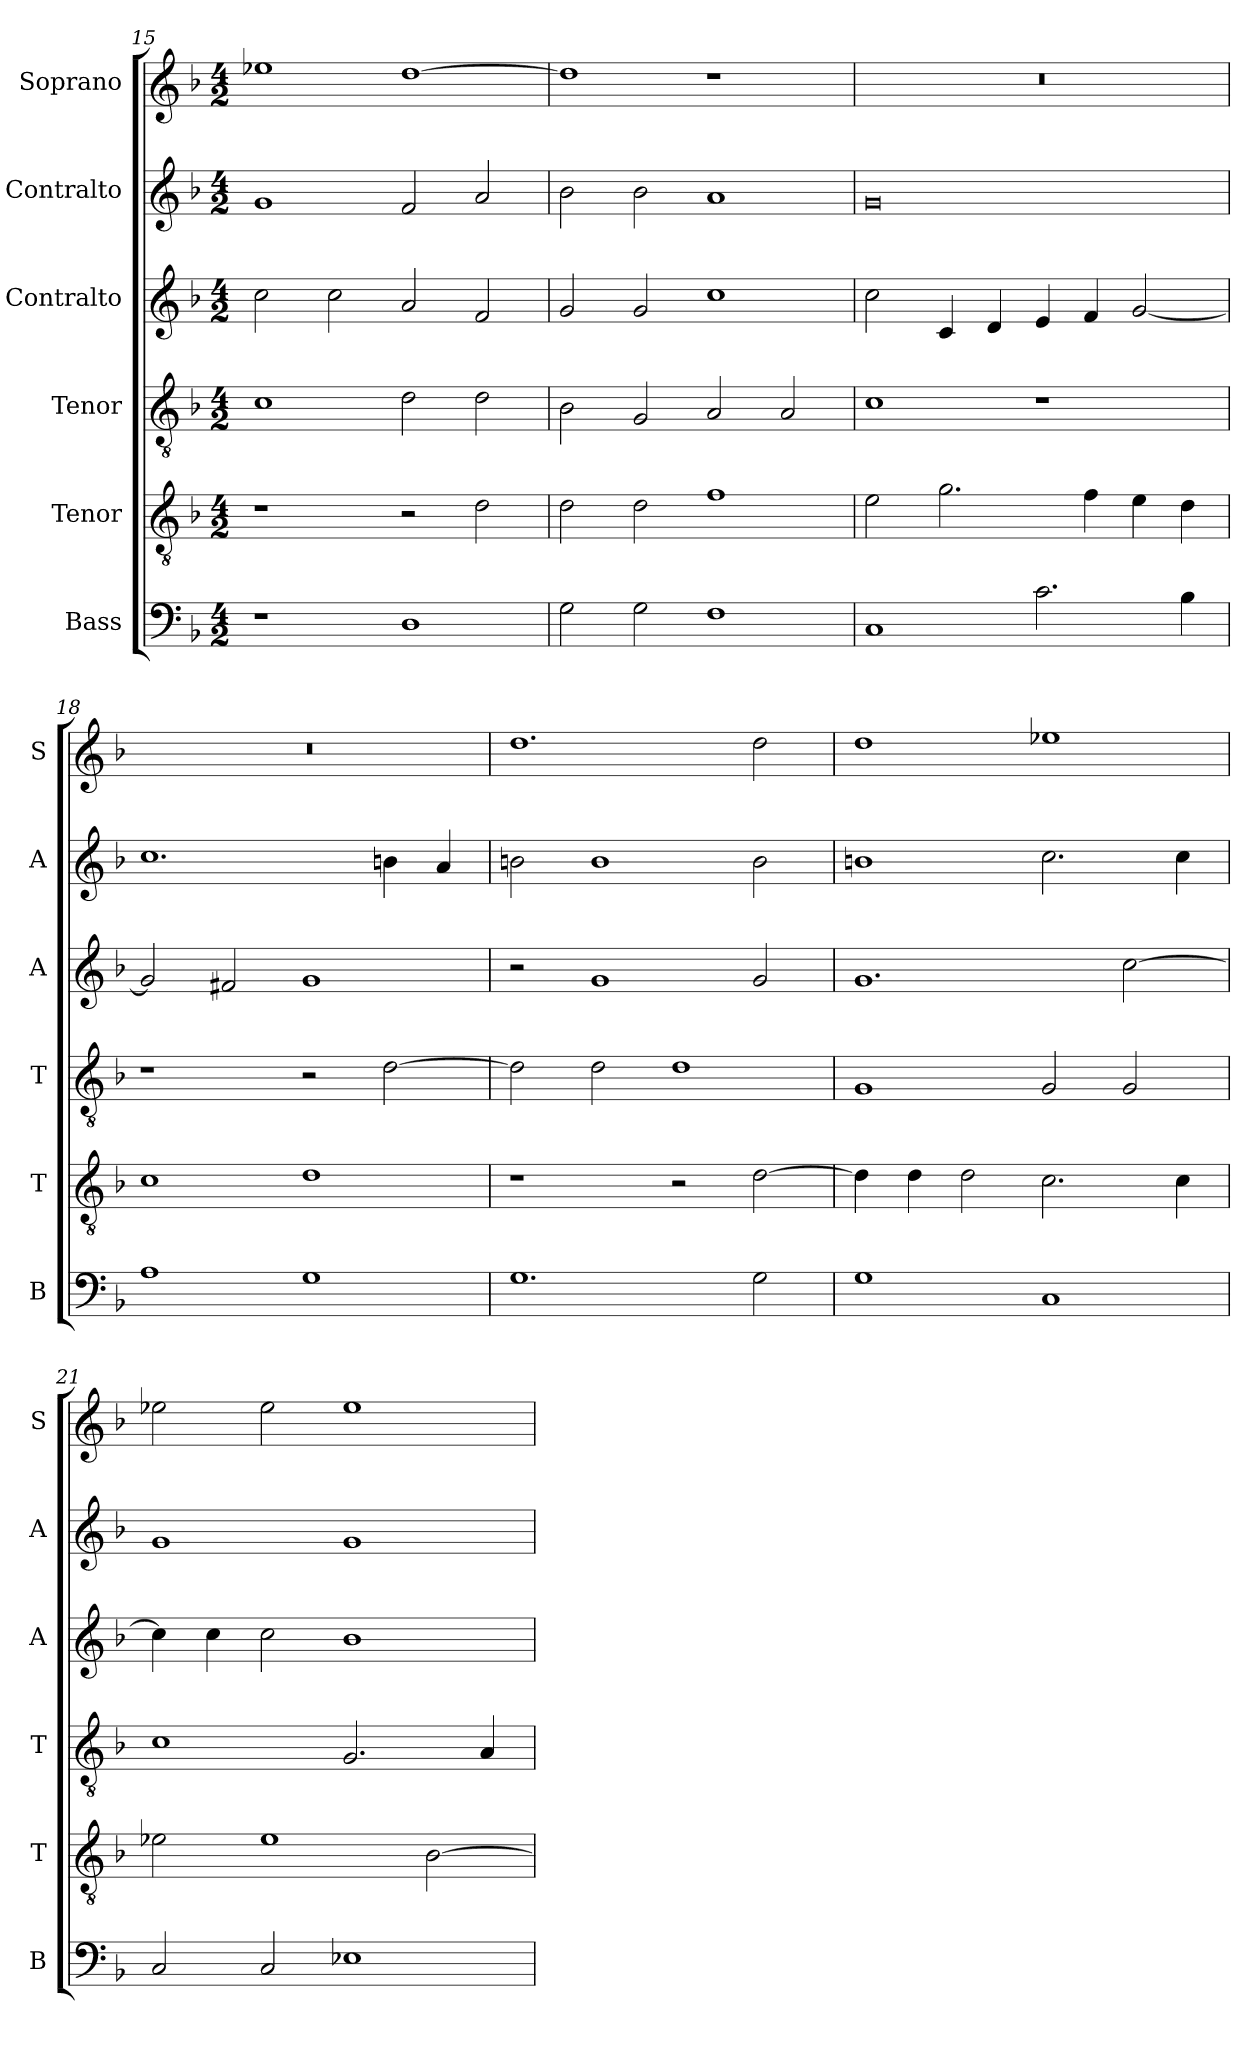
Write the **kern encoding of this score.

**kern	**kern	**kern	**kern	**kern	**kern
*part6	*part5	*part4	*part3	*part2	*part1
*staff6	*staff5	*staff4	*staff3	*staff2	*staff1
*I"Bass	*I"Tenor	*I"Tenor	*I"Contralto	*I"Contralto	*I"Soprano
*I'B	*I'T	*I'T	*I'A	*I'A	*I'S
*clefF4	*clefGv2	*clefGv2	*clefG2	*clefG2	*clefG2
*k[b-]	*k[b-]	*k[b-]	*k[b-]	*k[b-]	*k[b-]
*G:dor	*G:dor	*G:dor	*G:dor	*G:dor	*G:dor
*M4/2	*M4/2	*M4/2	*M4/2	*M4/2	*M4/2
=15	=15	=15	=15	=15	=15
1r	1r	1c	2cc	1g	1ee-X
.	.	.	2cc	.	.
1D	2r	2d	2a	2f	[1dd
.	2d	2d	2f	2a	.
=16	=16	=16	=16	=16	=16
2G	2d	2B-	2g	2b-	1dd]
2G	2d	2G	2g	2b-	.
1F	1f	2A	1cc	1a	1r
.	.	2A	.	.	.
=17	=17	=17	=17	=17	=17
1C	2e	1c	2cc	0g	0r
.	2.g	.	4c	.	.
.	.	.	4d	.	.
2.c	.	1r	4e	.	.
.	4f	.	4f	.	.
.	4e	.	[2g	.	.
4B-	4d	.	.	.	.
=18	=18	=18	=18	=18	=18
1A	1c	1r	2g]	1.cc	0r
.	.	.	2f#X	.	.
1G	1d	2r	1g	.	.
.	.	[2d	.	4bn	.
.	.	.	.	4a	.
=19	=19	=19	=19	=19	=19
1.G	1r	2d]	2r	2bn	1.dd
.	.	2d	1g	1b	.
.	2r	1d	.	.	.
2G	[2d	.	2g	2b	2dd
=20	=20	=20	=20	=20	=20
1G	4d]	1G	1.g	1bn	1dd
.	4d	.	.	.	.
.	2d	.	.	.	.
1C	2.c	2G	.	2.cc	1ee-X
.	.	2G	[2cc	.	.
.	4c	.	.	4cc	.
=21	=21	=21	=21	=21	=21
2C	2e-X	1c	4cc]	1g	2ee-X
.	.	.	4cc	.	.
2C	1e-	.	2cc	.	2ee-
1E-X	.	2.G	1b-	1g	1ee-
.	[2B-	.	.	.	.
.	.	4A	.	.	.
=	=	=	=	=	=
*-	*-	*-	*-	*-	*-
